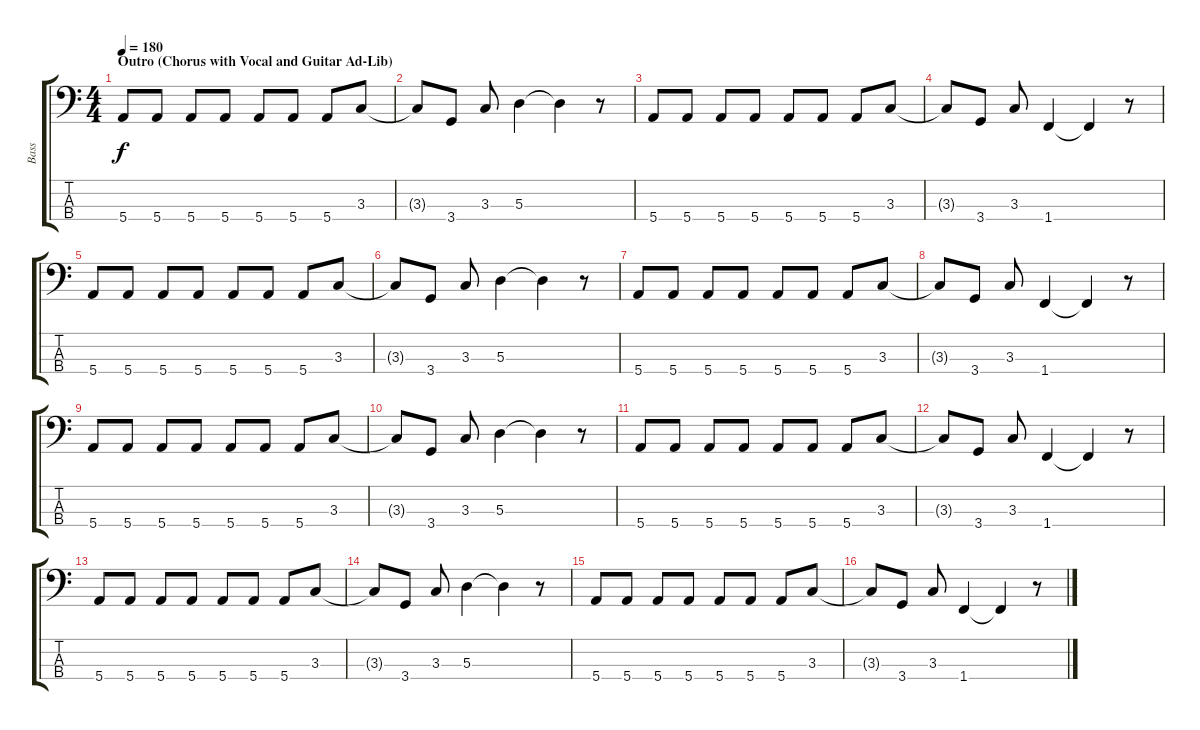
\track ("Bass" "Bass") {instrument electricbassfinger}
\staff {score tabs}
\tuning (G2 D2 A1 E1) {hide}
\ts (4 4)
\section ("" "Outro (Chorus with Vocal and Guitar Ad-Lib)")
\tempo 180
\clef f4
\ks c
5.4.8{dy f} 5.4.8 5.4.8 5.4.8 5.4.8 5.4.8 5.4.8 3.3.8 |
3.3{t}.8 3.4.8 3.3.8 5.3.4 5.3{t}.4 r.8 |
5.4.8 5.4.8 5.4.8 5.4.8 5.4.8 5.4.8 5.4.8 3.3.8 |
3.3{t}.8 3.4.8 3.3.8 1.4.4 1.4{t}.4 r.8 |
5.4.8 5.4.8 5.4.8 5.4.8 5.4.8 5.4.8 5.4.8 3.3.8 |
3.3{t}.8 3.4.8 3.3.8 5.3.4 5.3{t}.4 r.8 |
5.4.8 5.4.8 5.4.8 5.4.8 5.4.8 5.4.8 5.4.8 3.3.8 |
3.3{t}.8 3.4.8 3.3.8 1.4.4 1.4{t}.4 r.8 |
5.4.8 5.4.8 5.4.8 5.4.8 5.4.8 5.4.8 5.4.8 3.3.8 |
3.3{t}.8 3.4.8 3.3.8 5.3.4 5.3{t}.4 r.8 |
5.4.8 5.4.8 5.4.8 5.4.8 5.4.8 5.4.8 5.4.8 3.3.8 |
3.3{t}.8 3.4.8 3.3.8 1.4.4 1.4{t}.4 r.8 |
5.4.8 5.4.8 5.4.8 5.4.8 5.4.8 5.4.8 5.4.8 3.3.8 |
3.3{t}.8 3.4.8 3.3.8 5.3.4 5.3{t}.4 r.8 |
5.4.8 5.4.8 5.4.8 5.4.8 5.4.8 5.4.8 5.4.8 3.3.8 |
3.3{t}.8 3.4.8 3.3.8 1.4.4 1.4{t}.4 r.8
